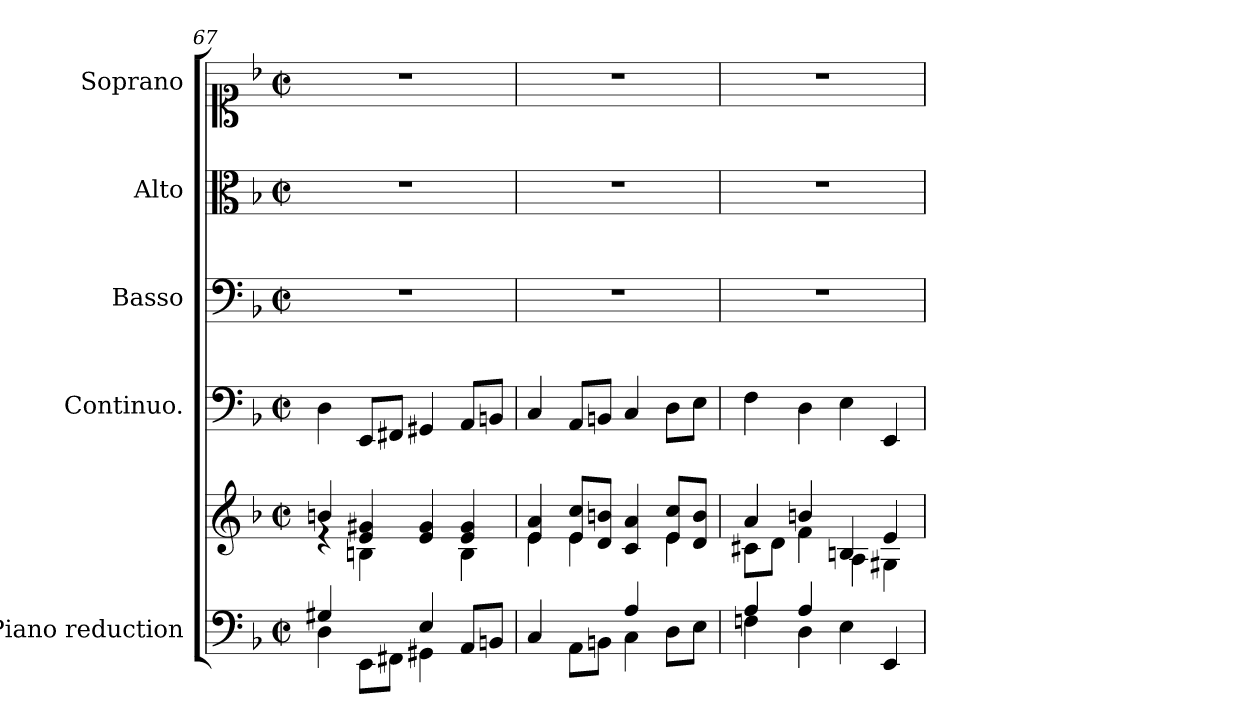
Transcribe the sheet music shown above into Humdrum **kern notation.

**kern	**kern	**kern	**kern	**kern	**kern
*part5	*part5	*part4	*part3	*part2	*part1
*staff6	*staff5	*staff4	*staff3	*staff2	*staff1
*I"Piano reduction	*	*I"Continuo.	*I"Basso	*I"Alto	*I"Soprano
*I'Pno	*	*	*	*	*
*clefF4	*clefG2	*clefF4	*clefF4	*clefC3	*clefC1
*k[b-]	*k[b-]	*k[b-]	*k[b-]	*k[b-]	*k[b-]
*F:	*F:	*F:	*F:	*F:	*F:
*M2/2	*M2/2	*M2/2	*M2/2	*M2/2	*M2/2
*met(c|)	*met(c|)	*met(c|)	*met(c|)	*met(c|)	*met(c|)
=67	=67	=67	=67	=67	=67
*^	*^	*	*	*	*
4G#X/	4D\	4bn/	4re	4D\	1r	1r	1r
4ryy	8EE\L	4e/ 4g#X/	4Bn\	8EE/L	.	.	.
.	8FF#X\J	.	.	8FF#X/J	.	.	.
4E/	4GG#X\	4e/ 4g#/	4ryy	4GG#X/	.	.	.
8AA/L	4ryy	4e/ 4g#/	4B\	8AA/L	.	.	.
8BBn/J	.	.	.	8BBn/J	.	.	.
=68	=68	=68	=68	=68	=68	=68	=68
2ryy	4C/	4e/ 4a/	4e\	4C/	1r	1r	1r
.	8AA\L	8e/ 8cc/L	4e\	8AA/L	.	.	.
.	8BBn\J	8d/ 8bn/J	.	8BBn/J	.	.	.
4A/	4C\	4c/ 4a/	4ryy	4C/	.	.	.
4ryy	8D\L	8e/ 8cc/L	4e\	8D\L	.	.	.
.	8E\J	8d/ 8b/J	.	8E\J	.	.	.
=69	=69	=69	=69	=69	=69	=69	=69
4A/	4Fn\	4a/	8c#X\L	4F\	1r	1r	1r
.	.	.	8d\J	.	.	.	.
4A/	4D\	4bn/	4f\	4D\	.	.	.
2ryy	4E\	4Bn/	4A\	4E\	.	.	.
.	4EE/	4e/	4G#X\	4EE/	.	.	.
*v	*v	*	*	*	*	*	*
*	*v	*v	*	*	*	*
=	=	=	=	=	=
*-	*-	*-	*-	*-	*-
